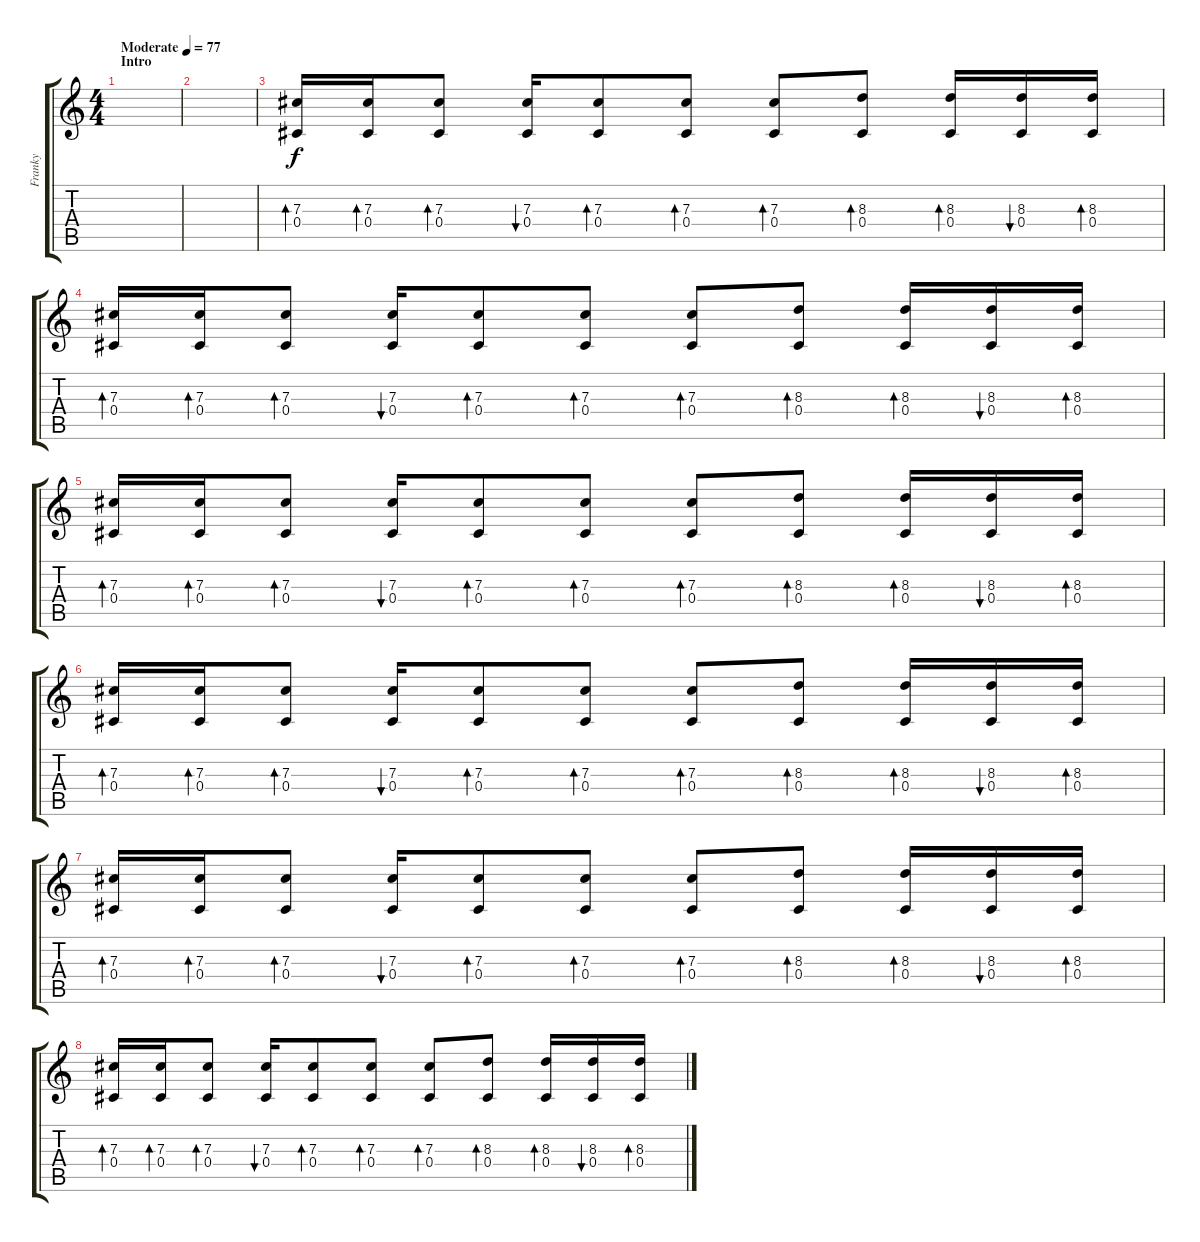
\track ("Franky" "Franky") {instrument distortionguitar}
\staff {score tabs}
\tuning (Eb4 Bb3 Gb3 Db3 Ab2 Db2) {hide}
\ts (4 4)
\section ("" "Intro")
\tempo (77 "Moderate")
\clef g2
\ks c
|
|
(7.3 0.4).16{bd 60} (7.3 0.4).16{bd 60} (7.3 0.4).8{bd 60} (7.3 0.4).16{bu 60} (7.3 0.4).8{bd 60} (7.3 0.4).8{bd 60} (7.3 0.4).8{bd 60} (8.3 0.4).8{bd 60} (8.3 0.4).16{bd 60} (8.3 0.4).16{bu 60} (8.3 0.4).16{bd 60} |
(7.3 0.4).16{bd 60} (7.3 0.4).16{bd 60} (7.3 0.4).8{bd 60} (7.3 0.4).16{bu 60} (7.3 0.4).8{bd 60} (7.3 0.4).8{bd 60} (7.3 0.4).8{bd 60} (8.3 0.4).8{bd 60} (8.3 0.4).16{bd 60} (8.3 0.4).16{bu 60} (8.3 0.4).16{bd 60} |
(7.3 0.4).16{bd 60} (7.3 0.4).16{bd 60} (7.3 0.4).8{bd 60} (7.3 0.4).16{bu 60} (7.3 0.4).8{bd 60} (7.3 0.4).8{bd 60} (7.3 0.4).8{bd 60} (8.3 0.4).8{bd 60} (8.3 0.4).16{bd 60} (8.3 0.4).16{bu 60} (8.3 0.4).16{bd 60} |
(7.3 0.4).16{bd 60} (7.3 0.4).16{bd 60} (7.3 0.4).8{bd 60} (7.3 0.4).16{bu 60} (7.3 0.4).8{bd 60} (7.3 0.4).8{bd 60} (7.3 0.4).8{bd 60} (8.3 0.4).8{bd 60} (8.3 0.4).16{bd 60} (8.3 0.4).16{bu 60} (8.3 0.4).16{bd 60} |
(7.3 0.4).16{bd 60} (7.3 0.4).16{bd 60} (7.3 0.4).8{bd 60} (7.3 0.4).16{bu 60} (7.3 0.4).8{bd 60} (7.3 0.4).8{bd 60} (7.3 0.4).8{bd 60} (8.3 0.4).8{bd 60} (8.3 0.4).16{bd 60} (8.3 0.4).16{bu 60} (8.3 0.4).16{bd 60} |
(7.3 0.4).16{bd 60} (7.3 0.4).16{bd 60} (7.3 0.4).8{bd 60} (7.3 0.4).16{bu 60} (7.3 0.4).8{bd 60} (7.3 0.4).8{bd 60} (7.3 0.4).8{bd 60} (8.3 0.4).8{bd 60} (8.3 0.4).16{bd 60} (8.3 0.4).16{bu 60} (8.3 0.4).16{bd 60}
